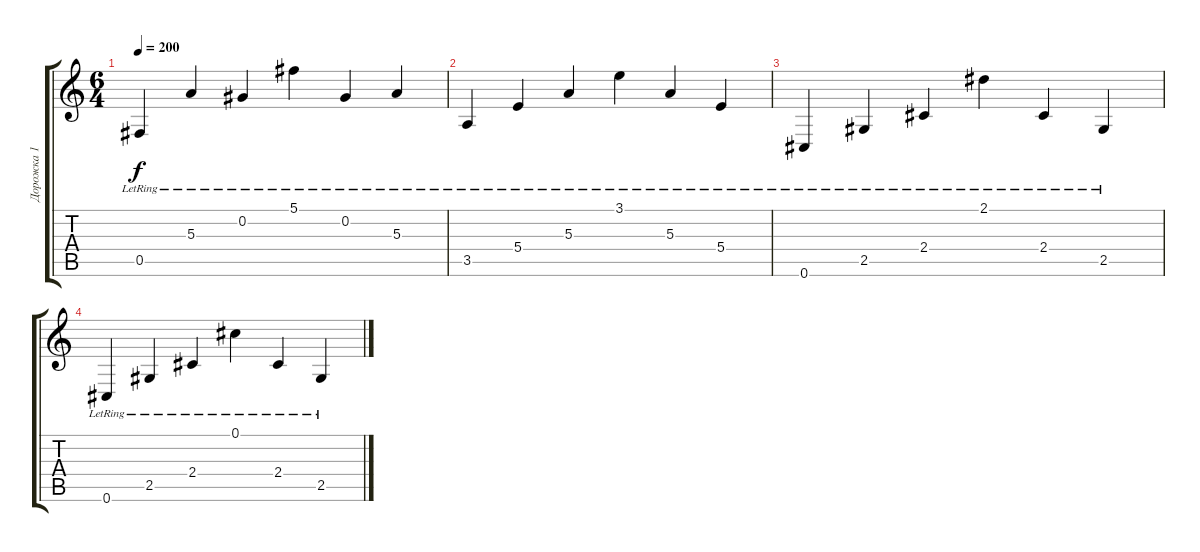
\track ("Дорожка 1" "Дорожка 1") {instrument acousticguitarsteel}
\staff {score tabs}
\tuning (Db4 Ab3 E3 B2 Gb2 Db2) {hide}
\ts (6 4)
\tempo 200
\clef g2
\ks c
0.5{lr}.4{dy f} 5.3{lr}.4 0.2{lr}.4 5.1{lr}.4 0.2{lr}.4 5.3{lr}.4 |
3.5{lr}.4 5.4{lr}.4 5.3{lr}.4 3.1{lr}.4 5.3{lr}.4 5.4{lr}.4 |
0.6{lr}.4 2.5{lr}.4 2.4{lr}.4 2.1{lr}.4 2.4{lr}.4 2.5{lr}.4 |
0.6{lr}.4 2.5{lr}.4 2.4{lr}.4 0.1{lr}.4 2.4{lr}.4 2.5{lr}.4
